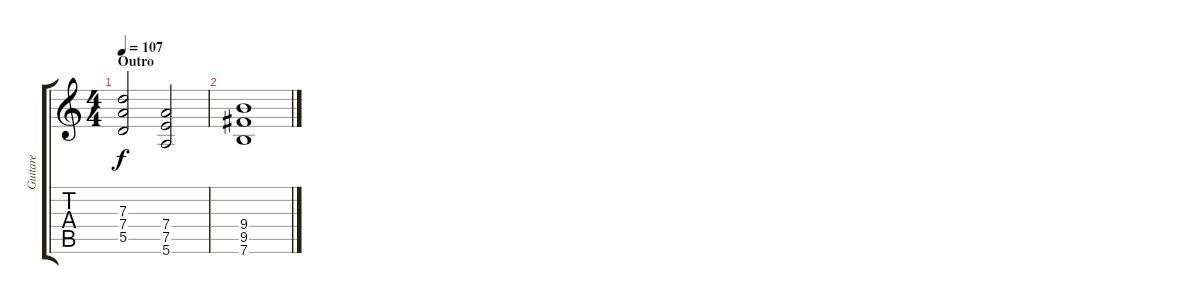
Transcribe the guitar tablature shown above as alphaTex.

\track ("Guitare" "Guitare") {instrument overdrivenguitar}
\staff {score tabs}
\tuning (E4 B3 G3 D3 A2 E2) {hide}
\ts (4 4)
\section ("" "Outro")
\tempo 107
\clef g2
\ks c
(7.3 7.4 5.5).2{dy f volume 6} (7.4 7.5 5.6).2 |
(9.4 9.5 7.6).1{volume 0}
